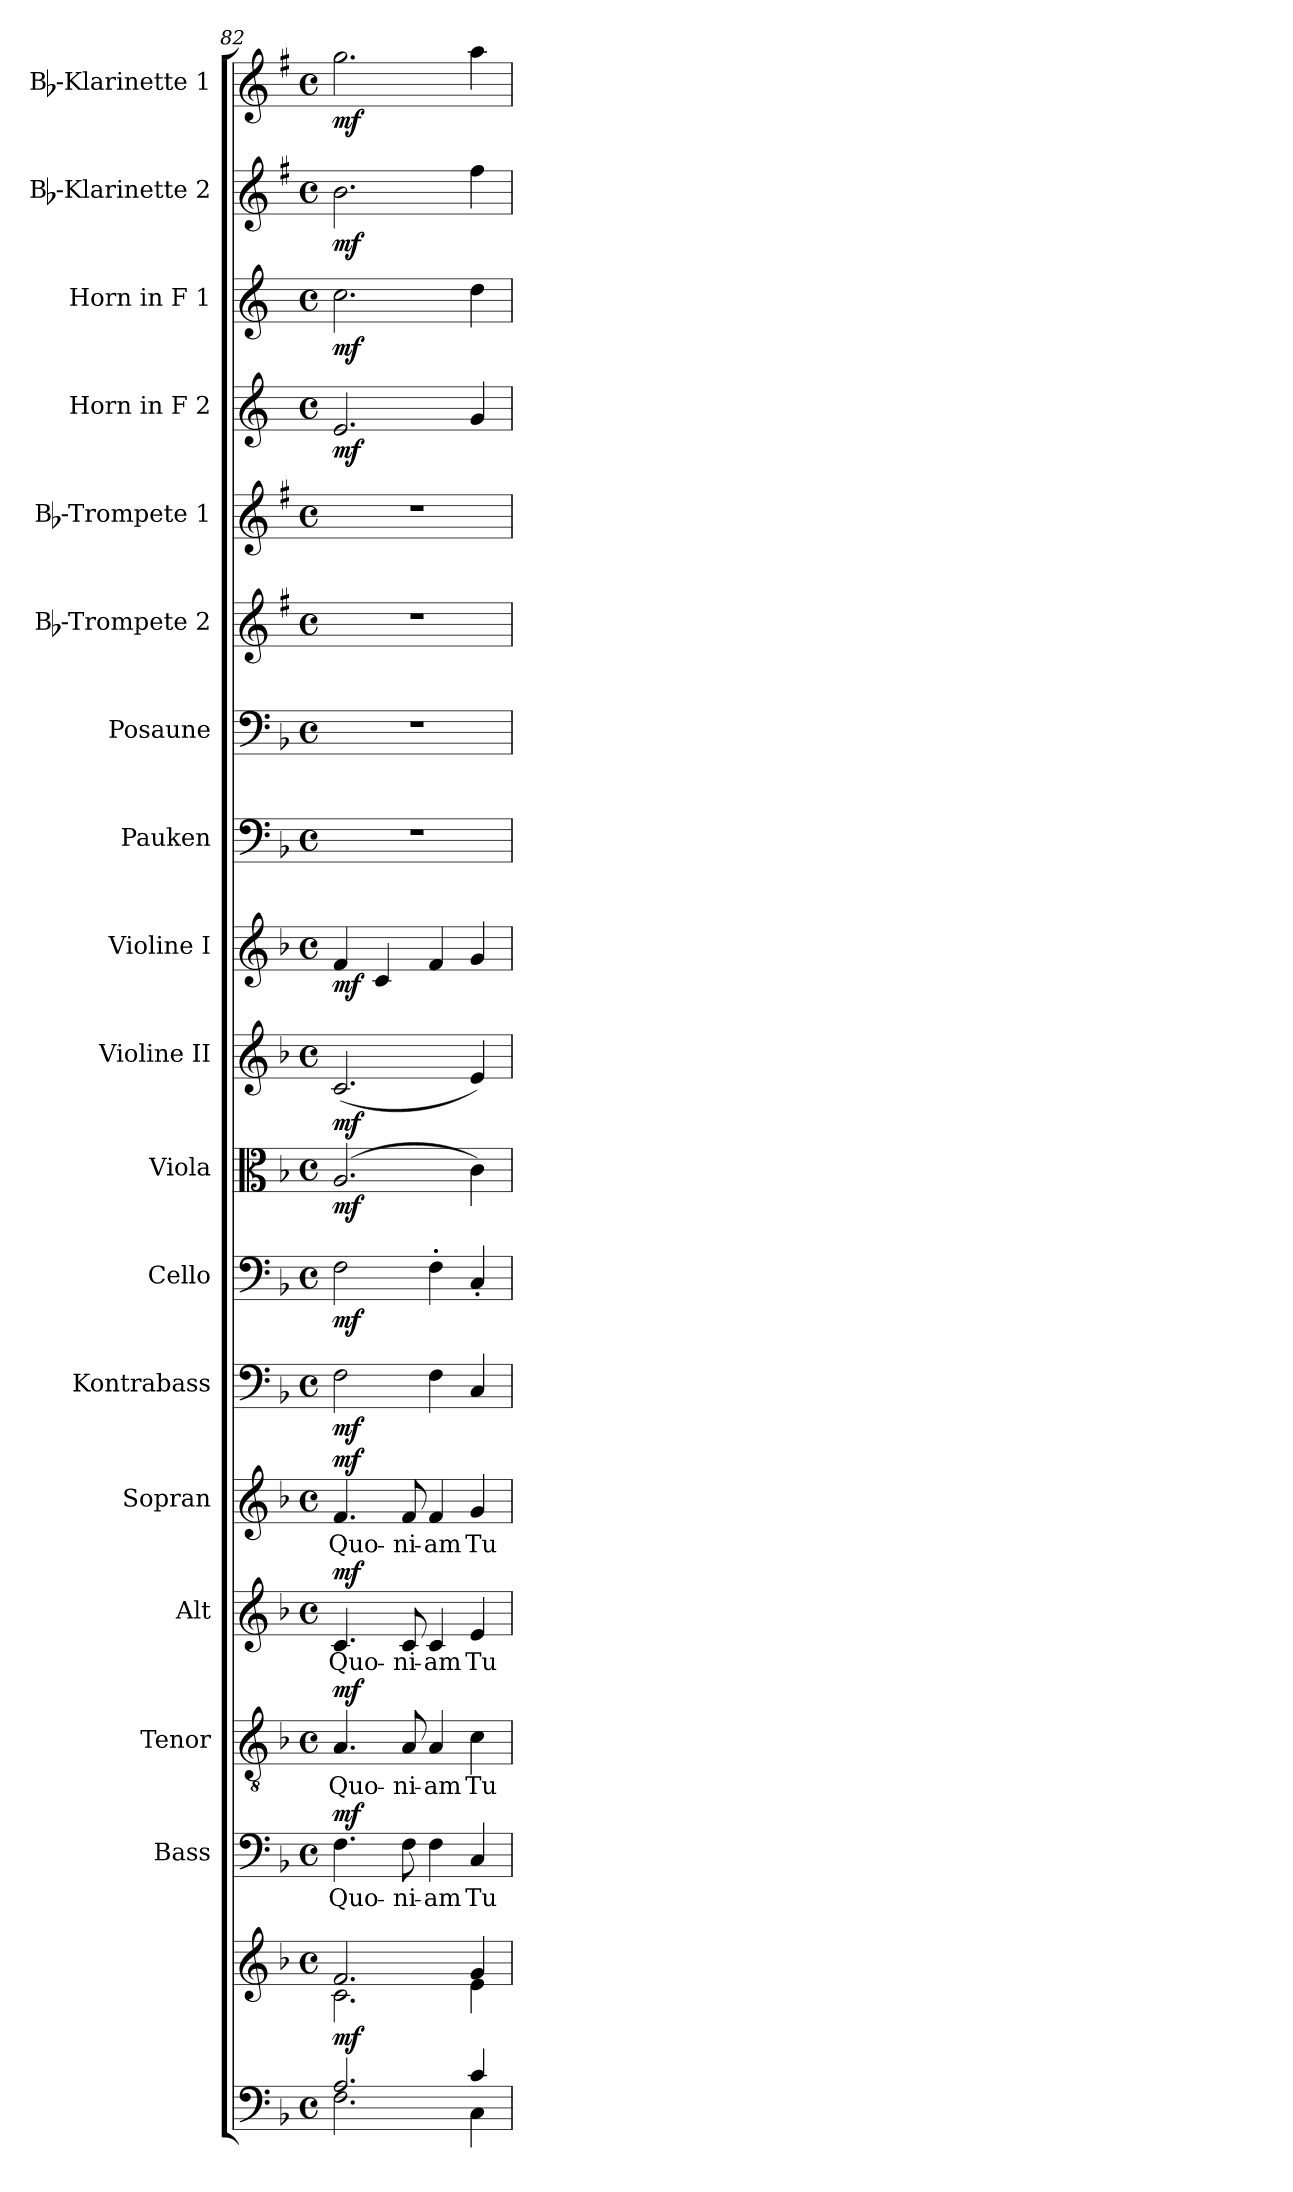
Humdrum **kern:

**kern	**kern	**dynam	**kern	**text	**dynam	**kern	**text	**dynam	**kern	**text	**dynam	**kern	**text	**dynam	**kern	**dynam	**kern	**dynam	**kern	**dynam	**kern	**dynam	**kern	**dynam	**kern	**kern	**kern	**kern	**kern	**dynam	**kern	**dynam	**kern	**dynam	**kern	**dynam
*part18	*part18	*part18	*part17	*part17	*part17	*part16	*part16	*part16	*part15	*part15	*part15	*part14	*part14	*part14	*part13	*part13	*part12	*part12	*part11	*part11	*part10	*part10	*part9	*part9	*part8	*part7	*part6	*part5	*part4	*part4	*part3	*part3	*part2	*part2	*part1	*part1
*staff19	*staff18	*staff18/19	*staff17	*staff17	*staff17	*staff16	*staff16	*staff16	*staff15	*staff15	*staff15	*staff14	*staff14	*staff14	*staff13	*staff13	*staff12	*staff12	*staff11	*staff11	*staff10	*staff10	*staff9	*staff9	*staff8	*staff7	*staff6	*staff5	*staff4	*staff4	*staff3	*staff3	*staff2	*staff2	*staff1	*staff1
*	*	*	*I"Bass	*	*	*I"Tenor	*	*	*I"Alt	*	*	*I"Sopran	*	*	*I"Kontrabass	*	*I"Cello	*	*I"Viola	*	*I"Violine II	*	*I"Violine I	*	*I"Pauken	*I"Posaune	*I"Bb-Trompete 2	*I"Bb-Trompete 1	*I"Horn in F 2	*	*I"Horn in F 1	*	*I"Bb-Klarinette 2	*	*I"Bb-Klarinette 1	*
*	*	*	*I'B.	*	*	*I'T.	*	*	*I'A.	*	*	*I'S.	*	*	*I'Kb.	*	*	*	*I'Vla.	*	*I'Vl. II	*	*I'Vl. I	*	*I'Pk.	*I'Pos.	*I'Bb Trp. 2	*I'Bb Trp. 1	*	*	*	*	*I'Bb Kl. 2	*	*I'Bb Kl. 1	*
!!LO:PB:g=z
*clefF4	*clefG2	*	*clefF4	*	*	*clefGv2	*	*	*clefG2	*	*	*clefG2	*	*	*clefF4	*	*clefF4	*	*clefC3	*	*clefG2	*	*clefG2	*	*clefF4	*clefF4	*clefG2	*clefG2	*clefG2	*	*clefG2	*	*clefG2	*	*clefG2	*
*	*	*	*	*	*	*	*	*	*	*	*	*	*	*	*ITrd7c12	*	*	*	*	*	*	*	*	*	*	*	*ITrd1c2	*ITrd1c2	*ITrd4c7	*	*ITrd4c7	*	*ITrd1c2	*	*ITrd1c2	*
*k[b-]	*k[b-]	*	*k[b-]	*	*	*k[b-]	*	*	*k[b-]	*	*	*k[b-]	*	*	*k[b-]	*	*k[b-]	*	*k[b-]	*	*k[b-]	*	*k[b-]	*	*k[b-]	*k[b-]	*k[b-]	*k[b-]	*k[b-]	*	*k[b-]	*	*k[b-]	*	*k[b-]	*
*F:	*F:	*	*F:	*	*	*F:	*	*	*F:	*	*	*F:	*	*	*F:	*	*F:	*	*F:	*	*F:	*	*F:	*	*F:	*F:	*F:	*F:	*F:	*	*F:	*	*F:	*	*F:	*
*M4/4	*M4/4	*	*M4/4	*	*	*M4/4	*	*	*M4/4	*	*	*M4/4	*	*	*M4/4	*	*M4/4	*	*M4/4	*	*M4/4	*	*M4/4	*	*M4/4	*M4/4	*M4/4	*M4/4	*M4/4	*	*M4/4	*	*M4/4	*	*M4/4	*
*met(c)	*met(c)	*	*met(c)	*	*	*met(c)	*	*	*met(c)	*	*	*met(c)	*	*	*met(c)	*	*met(c)	*	*met(c)	*	*met(c)	*	*met(c)	*	*met(c)	*met(c)	*met(c)	*met(c)	*met(c)	*	*met(c)	*	*met(c)	*	*met(c)	*
=82	=82	=82	=82	=82	=82	=82	=82	=82	=82	=82	=82	=82	=82	=82	=82	=82	=82	=82	=82	=82	=82	=82	=82	=82	=82	=82	=82	=82	=82	=82	=82	=82	=82	=82	=82	=82
*^	*^	*	*	*	*	*	*	*	*	*	*	*	*	*	*	*	*	*	*	*	*	*	*	*	*	*	*	*	*	*	*	*	*	*	*	*
!	!	!	!	!LO:DY:b	!	!LO:LY:b	!LO:DY:a	!	!LO:LY:b	!LO:DY:a	!	!LO:LY:b	!LO:DY:a	!	!LO:LY:b	!LO:DY:a	!	!LO:DY:b	!	!LO:DY:b	!	!LO:DY:b	!	!LO:DY:b	!	!LO:DY:b	!	!	!	!	!	!LO:DY:b	!	!LO:DY:b	!	!LO:DY:b	!	!LO:DY:b
2.A/	2.F\	2.f/	2.c\	mf	4.F\	Quo-	mf	4.A/	Quo-	mf	4.c/	Quo-	mf	4.f/	Quo-	mf	2FF\	mf	2F\	mf	(2.A/	mf	(<2.c/	mf	4f/	mf	1r	1r	1r	1r	2.A/	mf	2.f\	mf	2.a\	mf	2.ff\	mf
.	.	.	.	.	.	.	.	.	.	.	.	.	.	.	.	.	.	.	.	.	.	.	.	.	4c/	.	.	.	.	.	.	.	.	.	.	.	.	.
!	!	!	!	!	!	!LO:LY:b	!	!	!LO:LY:b	!	!	!LO:LY:b	!	!	!LO:LY:b	!	!	!	!	!	!	!	!	!	!	!	!	!	!	!	!	!	!	!	!	!	!	!
.	.	.	.	.	8F\	-ni-	.	8A/	-ni-	.	8c/	-ni-	.	8f/	-ni-	.	.	.	.	.	.	.	.	.	.	.	.	.	.	.	.	.	.	.	.	.	.	.
!	!	!	!	!	!	!LO:LY:b	!	!	!LO:LY:b	!	!	!LO:LY:b	!	!	!LO:LY:b	!	!	!	!	!	!	!	!	!	!	!	!	!	!	!	!	!	!	!	!	!	!	!
.	.	.	.	.	4F\	-am	.	4A/	-am	.	4c/	-am	.	4f/	-am	.	4FF\	.	4F'>\	.	.	.	.	.	4f/	.	.	.	.	.	.	.	.	.	.	.	.	.
!	!	!	!	!	!	!LO:LY:b	!	!	!LO:LY:b	!	!	!LO:LY:b	!	!	!LO:LY:b	!	!	!	!	!	!	!	!	!	!	!	!	!	!	!	!	!	!	!	!	!	!	!
4c/	4C\	4g/	4e\	.	4C/	Tu	.	4c\	Tu	.	4e/	Tu	.	4g/	Tu	.	4CC/	.	4C'</	.	4c\)	.	4e/)	.	4g/	.	.	.	.	.	4c/	.	4g\	.	4ee\	.	4gg\	.
*v	*v	*	*	*	*	*	*	*	*	*	*	*	*	*	*	*	*	*	*	*	*	*	*	*	*	*	*	*	*	*	*	*	*	*	*	*	*	*
*	*v	*v	*	*	*	*	*	*	*	*	*	*	*	*	*	*	*	*	*	*	*	*	*	*	*	*	*	*	*	*	*	*	*	*	*	*	*
=	=	=	=	=	=	=	=	=	=	=	=	=	=	=	=	=	=	=	=	=	=	=	=	=	=	=	=	=	=	=	=	=	=	=	=	=
*-	*-	*-	*-	*-	*-	*-	*-	*-	*-	*-	*-	*-	*-	*-	*-	*-	*-	*-	*-	*-	*-	*-	*-	*-	*-	*-	*-	*-	*-	*-	*-	*-	*-	*-	*-	*-
